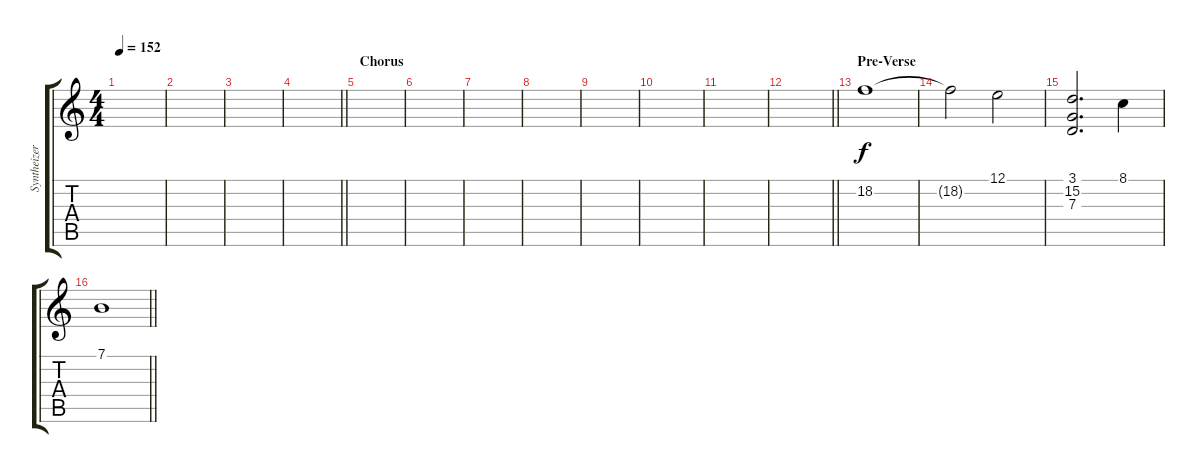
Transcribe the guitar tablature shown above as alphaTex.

\track ("Syntheizer" "Syntheizer") {instrument synthstrings1}
\staff {score tabs}
\tuning (E4 B3 G3 D3 A2 E2) {hide}
\ts (4 4)
\tempo 152
\clef g2
\ks c
|
|
|
\barLineRight lightlight
|
\section ("" "Chorus")
|
|
|
|
|
|
|
\barLineRight lightlight
|
\section ("" "Pre-Verse")
18.2.1{volume 13 instrument acousticgrandpiano} |
18.2{t}.2 12.1.2 |
(3.1 15.2 7.3).2{d} 8.1.4 |
\barLineRight lightlight
7.1.1
